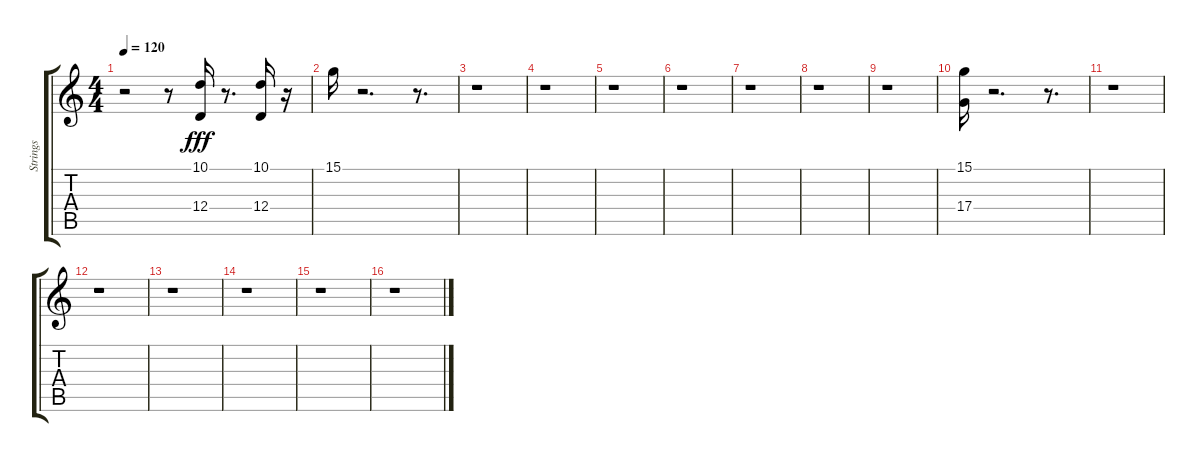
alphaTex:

\track ("Strings" "Strings") {instrument synthstrings1}
\staff {score tabs}
\tuning (E4 B3 G3 D3 A2 E2) {hide}
\ts (4 4)
\tempo 120
\clef g2
\ks c
r.2{dy fff} r.8 (10.1 12.4).16 r.8{d} (10.1 12.4).16 r.16 |
15.1.16 r.2{d} r.8{d} |
r.1 |
r.1 |
r.1 |
r.1 |
r.1 |
r.1 |
r.1 |
(15.1 17.4).16 r.2{d} r.8{d} |
r.1 |
r.1 |
r.1 |
r.1 |
r.1 |
r.1
